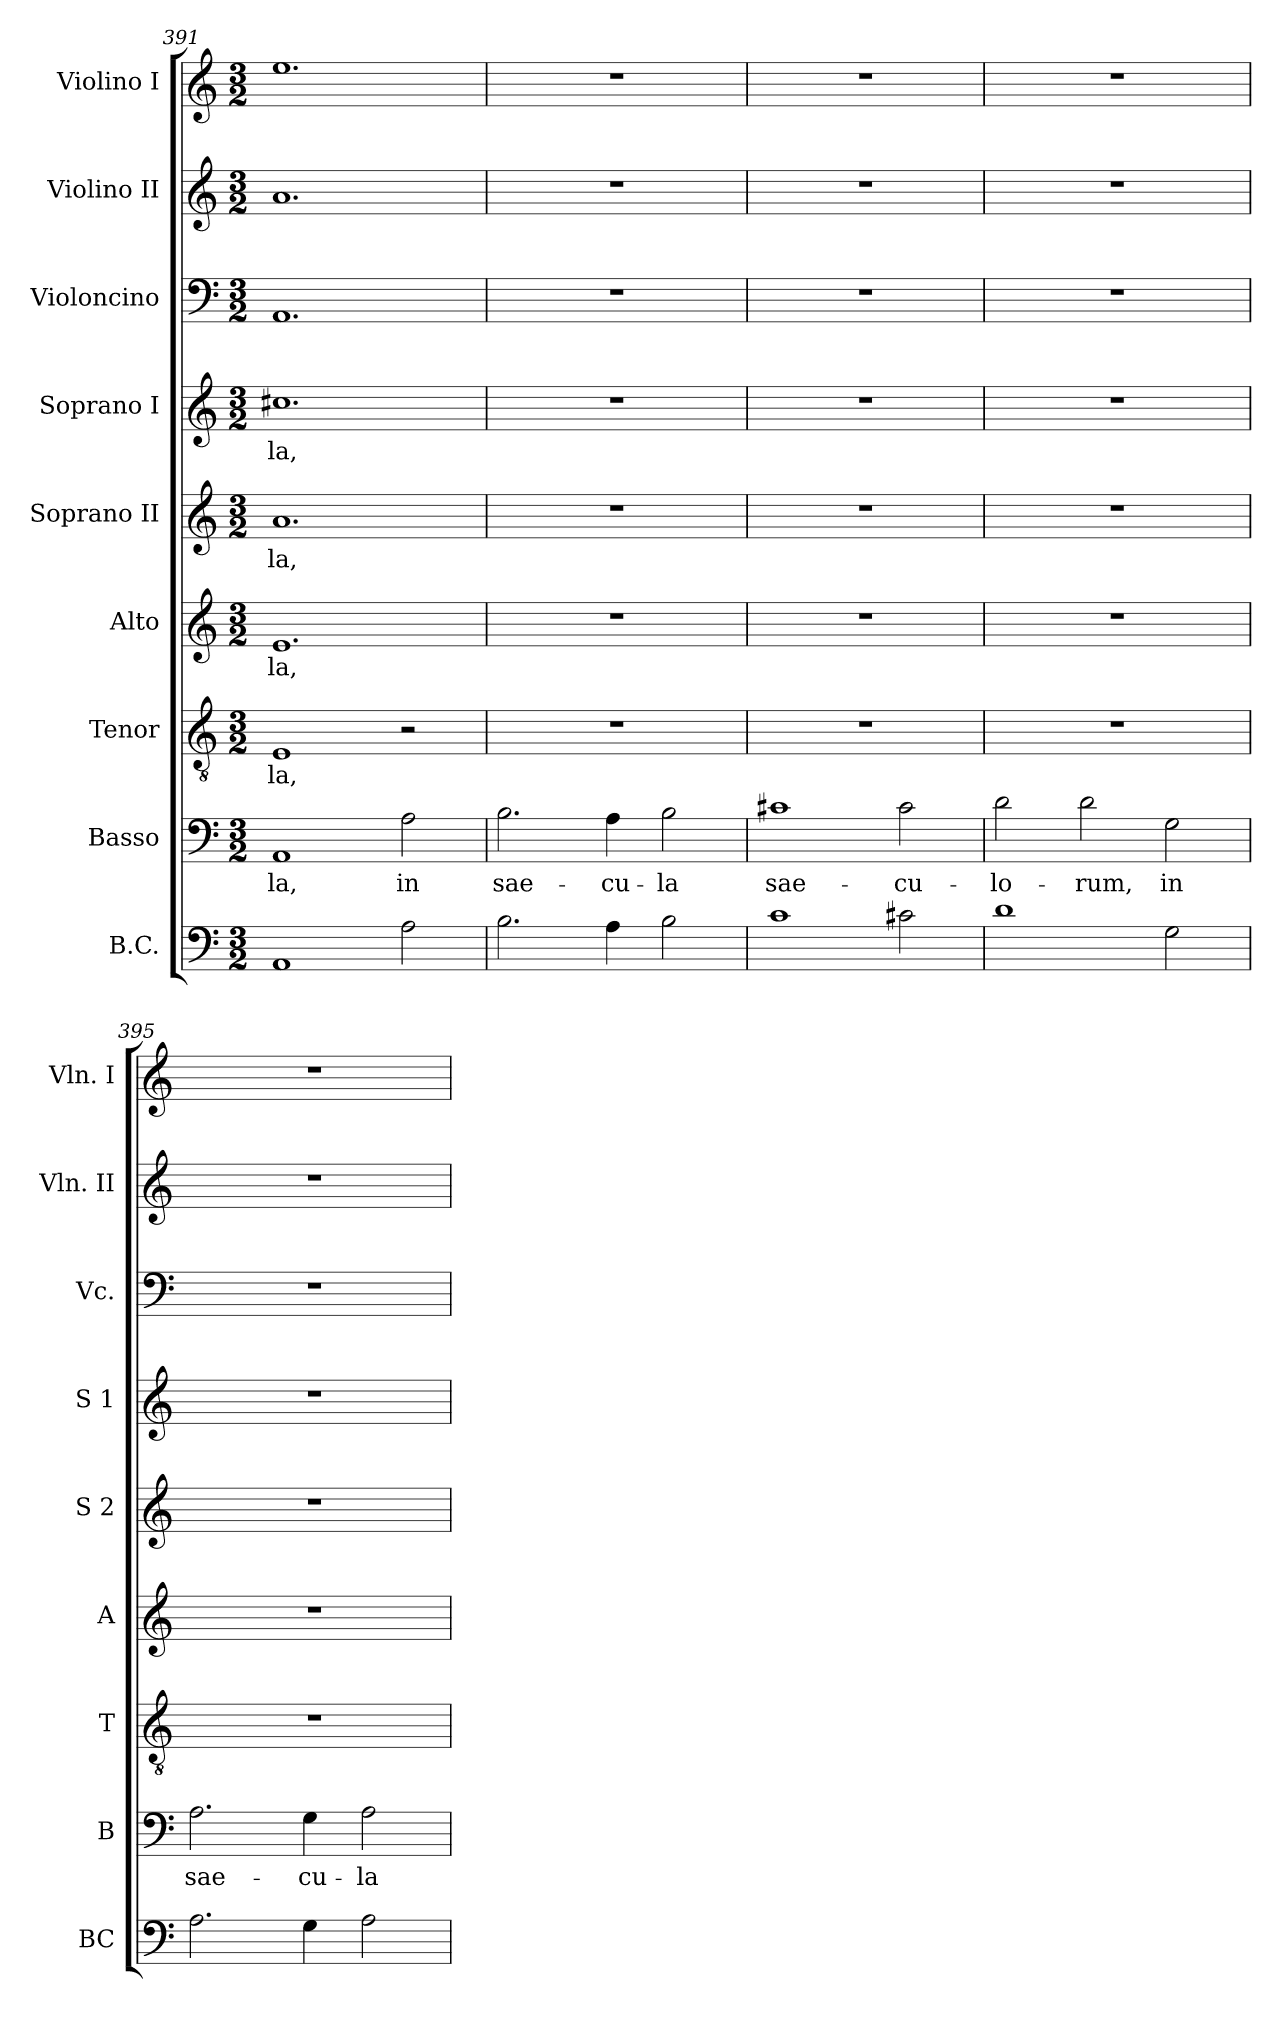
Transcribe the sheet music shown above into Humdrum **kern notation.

**kern	**kern	**text	**kern	**text	**kern	**text	**kern	**text	**kern	**text	**kern	**kern	**kern
*part9	*part8	*part8	*part7	*part7	*part6	*part6	*part5	*part5	*part4	*part4	*part3	*part2	*part1
*staff9	*staff8	*staff8	*staff7	*staff7	*staff6	*staff6	*staff5	*staff5	*staff4	*staff4	*staff3	*staff2	*staff1
*I"B.C.	*I"Basso	*	*I"Tenor	*	*I"Alto	*	*I"Soprano II	*	*I"Soprano I	*	*I"Violoncino	*I"Violino II	*I"Violino I
*I'BC	*I'B	*	*I'T	*	*I'A	*	*I'S 2	*	*I'S 1	*	*I'Vc.	*I'Vln. II	*I'Vln. I
*clefF4	*clefF4	*	*clefGv2	*	*clefG2	*	*clefG2	*	*clefG2	*	*clefF4	*clefG2	*clefG2
*k[]	*k[]	*	*k[]	*	*k[]	*	*k[]	*	*k[]	*	*k[]	*k[]	*k[]
*C:	*C:	*	*C:	*	*C:	*	*C:	*	*C:	*	*C:	*C:	*C:
*M3/2	*M3/2	*	*M3/2	*	*M3/2	*	*M3/2	*	*M3/2	*	*M3/2	*M3/2	*M3/2
=391	=391	=391	=391	=391	=391	=391	=391	=391	=391	=391	=391	=391	=391
!	!	!LO:LY:b	!	!LO:LY:b	!	!LO:LY:b	!	!LO:LY:b	!	!LO:LY:b	!	!	!
1AA	1AA	-la,	1E	-la,	1.e	-la,	1.a	-la,	1.cc#X	-la,	1.AA	1.a	1.ee
!	!	!LO:LY:b	!	!	!	!	!	!	!	!	!	!	!
2A\	2A\	in	2r	.	.	.	.	.	.	.	.	.	.
=392	=392	=392	=392	=392	=392	=392	=392	=392	=392	=392	=392	=392	=392
!	!	!LO:LY:b	!	!	!	!	!	!	!	!	!	!	!
2.B\	2.B\	sae-	1.r	.	1.r	.	1.r	.	1.r	.	1.r	1.r	1.r
!	!	!LO:LY:b	!	!	!	!	!	!	!	!	!	!	!
4A\	4A\	-cu-	.	.	.	.	.	.	.	.	.	.	.
!	!	!LO:LY:b	!	!	!	!	!	!	!	!	!	!	!
2B\	2B\	-la	.	.	.	.	.	.	.	.	.	.	.
!!LO:LB:g=z
=393	=393	=393	=393	=393	=393	=393	=393	=393	=393	=393	=393	=393	=393
!	!	!LO:LY:b	!	!	!	!	!	!	!	!	!	!	!
1c	1c#X	sae-	1.r	.	1.r	.	1.r	.	1.r	.	1.r	1.r	1.r
!	!	!LO:LY:b	!	!	!	!	!	!	!	!	!	!	!
2c#X\	2c#\	-cu-	.	.	.	.	.	.	.	.	.	.	.
=394	=394	=394	=394	=394	=394	=394	=394	=394	=394	=394	=394	=394	=394
!	!	!LO:LY:b	!	!	!	!	!	!	!	!	!	!	!
1d	2d\	-lo-	1.r	.	1.r	.	1.r	.	1.r	.	1.r	1.r	1.r
!	!	!LO:LY:b	!	!	!	!	!	!	!	!	!	!	!
.	2d\	-rum,	.	.	.	.	.	.	.	.	.	.	.
!	!	!LO:LY:b	!	!	!	!	!	!	!	!	!	!	!
2G\	2G\	in	.	.	.	.	.	.	.	.	.	.	.
=395	=395	=395	=395	=395	=395	=395	=395	=395	=395	=395	=395	=395	=395
!	!	!LO:LY:b	!	!	!	!	!	!	!	!	!	!	!
2.A\	2.A\	sae-	1.r	.	1.r	.	1.r	.	1.r	.	1.r	1.r	1.r
!	!	!LO:LY:b	!	!	!	!	!	!	!	!	!	!	!
4G\	4G\	-cu-	.	.	.	.	.	.	.	.	.	.	.
!	!	!LO:LY:b	!	!	!	!	!	!	!	!	!	!	!
2A\	2A\	-la	.	.	.	.	.	.	.	.	.	.	.
=	=	=	=	=	=	=	=	=	=	=	=	=	=
*-	*-	*-	*-	*-	*-	*-	*-	*-	*-	*-	*-	*-	*-
